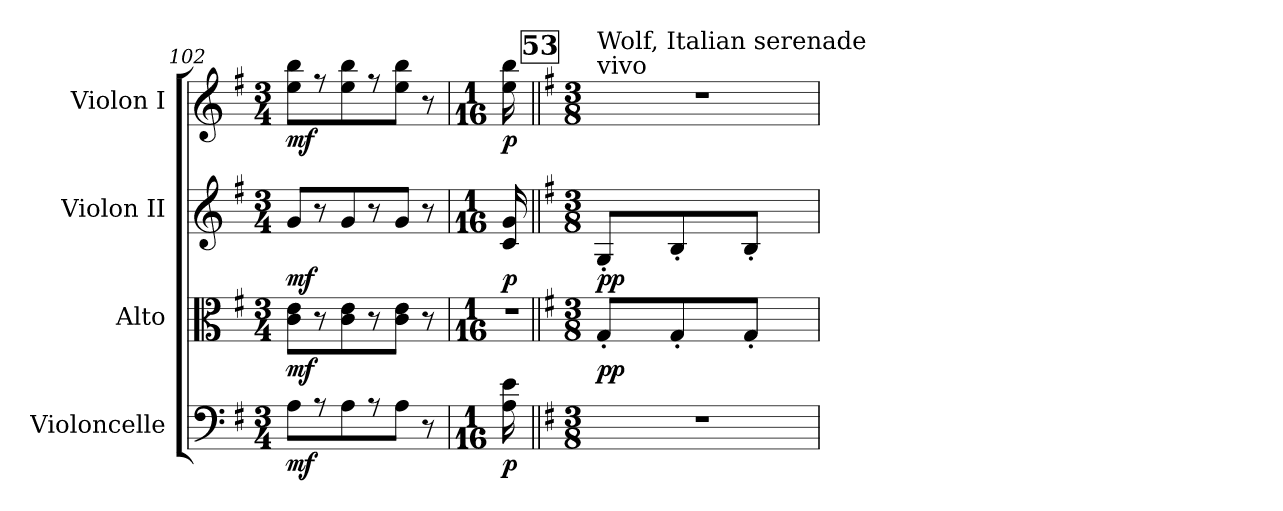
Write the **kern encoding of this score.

**kern	**dynam	**kern	**dynam	**kern	**dynam	**kern	**dynam
*part4	*part4	*part3	*part3	*part2	*part2	*part1	*part1
*staff4	*staff4	*staff3	*staff3	*staff2	*staff2	*staff1	*staff1
*I"Violoncelle	*	*I"Alto	*	*I"Violon II	*	*I"Violon I	*
*I'Vc.	*	*I'Alt.	*	*I'Vln. II	*	*I'Vln. I	*
*clefF4	*	*clefC3	*	*clefG2	*	*clefG2	*
*k[f#]	*	*k[f#]	*	*k[f#]	*	*k[f#]	*
*G:	*	*G:	*	*G:	*	*G:	*
*M3/4	*	*M3/4	*	*M3/4	*	*M3/4	*
=102	=102	=102	=102	=102	=102	=102	=102
!	!LO:DY:b	!	!LO:DY:b	!	!LO:DY:b	!	!LO:DY:b
8A\L	mf	8e\ 8c\L	mf	8g/L	mf	8bb\ 8ee\L	mf
8r	.	8r	.	8r	.	8r	.
8A\	.	8e\ 8c\	.	8g/	.	8bb\ 8ee\	.
8r	.	8r	.	8r	.	8r	.
8A\J	.	8e\ 8c\J	.	8g/J	.	8bb\ 8ee\J	.
8r	.	8r	.	8r	.	8r	.
=103	=103	=103	=103	=103	=103	=103	=103
*M1/16	*	*M1/16	*	*M1/16	*	*M1/16	*
!	!LO:DY:b	!	!	!	!LO:DY:b	!	!LO:DY:b
16e\ 16A\	p	16r	.	16g/ 16c/	p	16bb\ 16ee\	p
!!LO:REH:place=s1:a:t=53
=104||	=104||	=104||	=104||	=104||	=104||	=104||	=104||
*k[f#]	*	*k[f#]	*	*k[f#]	*	*k[f#]	*
*G:	*	*G:	*	*G:	*	*G:	*
*M3/8	*	*M3/8	*	*M3/8	*	*M3/8	*
!	!	!	!	!	!	!LO:TX:a:t=vivo	!
!	!	!	!	!	!	!LO:TX:a:t=Wolf, Italian serenade	!
!	!	!	!LO:DY:b	!	!LO:DY:b	!	!
4.r	.	8G'</L	pp	8G'</L	pp	4.r	.
.	.	8G'</	.	8B'</	.	.	.
.	.	8G'</J	.	8B'</J	.	.	.
=	=	=	=	=	=	=	=
*-	*-	*-	*-	*-	*-	*-	*-
